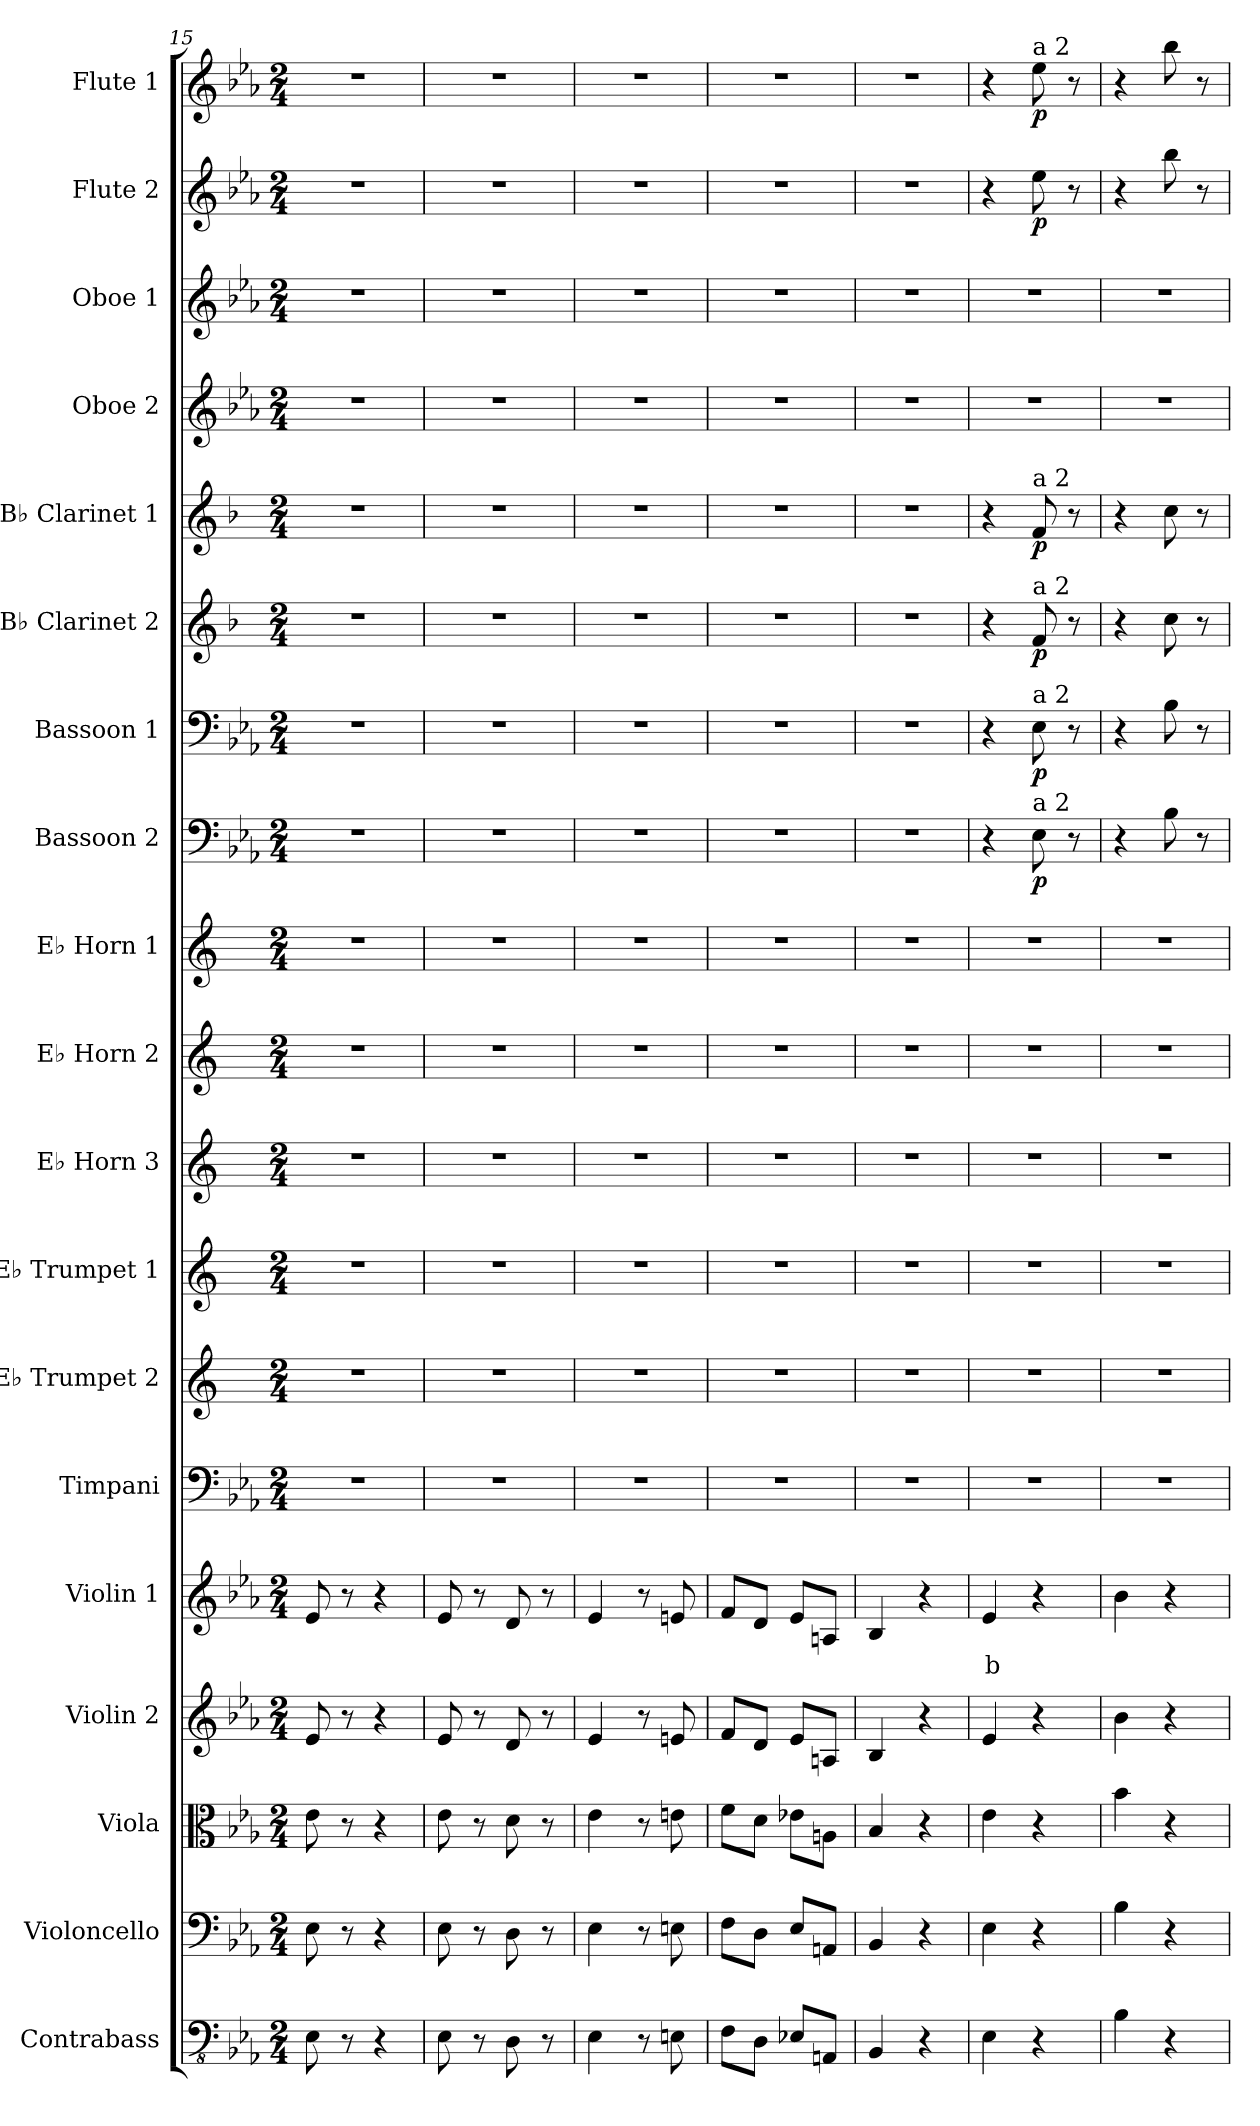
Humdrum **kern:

**kern	**kern	**kern	**kern	**kern	**text	**kern	**kern	**kern	**kern	**kern	**kern	**kern	**dynam	**kern	**dynam	**kern	**dynam	**kern	**dynam	**kern	**kern	**kern	**dynam	**kern	**dynam
*part19	*part18	*part17	*part16	*part15	*part15	*part14	*part13	*part12	*part11	*part10	*part9	*part8	*part8	*part7	*part7	*part6	*part6	*part5	*part5	*part4	*part3	*part2	*part2	*part1	*part1
*staff19	*staff18	*staff17	*staff16	*staff15	*staff15	*staff14	*staff13	*staff12	*staff11	*staff10	*staff9	*staff8	*staff8	*staff7	*staff7	*staff6	*staff6	*staff5	*staff5	*staff4	*staff3	*staff2	*staff2	*staff1	*staff1
*I"Contrabass	*I"Violoncello	*I"Viola	*I"Violin 2	*I"Violin 1	*	*I"Timpani	*I"E♭ Trumpet 2	*I"E♭ Trumpet 1	*I"E♭ Horn 3	*I"E♭ Horn 2	*I"E♭ Horn 1	*I"Bassoon 2	*	*I"Bassoon 1	*	*I"B♭ Clarinet 2	*	*I"B♭ Clarinet 1	*	*I"Oboe 2	*I"Oboe 1	*I"Flute 2	*	*I"Flute 1	*
*I'Cb	*I'Vc	*I'Vla	*I'Vln 2	*I'Vln 1	*	*I'Timp	*I'Tpt 2	*I'Tpt 1	*I'Hn 3	*I'Hn 2	*I'Hn 1	*I'Bsn 2	*	*I'Bsn 1	*	*I'Cl 2	*	*I'Cl 1	*	*I'Ob 2	*I'Ob 1	*I'Fl 2	*	*I'Fl 1	*
*clefFv4	*clefF4	*clefC3	*clefG2	*clefG2	*	*clefF4	*clefG2	*clefG2	*clefG2	*clefG2	*clefG2	*clefF4	*	*clefF4	*	*clefG2	*	*clefG2	*	*clefG2	*clefG2	*clefG2	*	*clefG2	*
*	*	*	*	*	*	*	*ITrd-2c-3	*ITrd-2c-3	*ITrd5c9	*ITrd5c9	*ITrd5c9	*	*	*	*	*ITrd1c2	*	*ITrd1c2	*	*	*	*	*	*	*
*k[b-e-a-]	*k[b-e-a-]	*k[b-e-a-]	*k[b-e-a-]	*k[b-e-a-]	*	*k[b-e-a-]	*k[b-e-a-]	*k[b-e-a-]	*k[b-e-a-]	*k[b-e-a-]	*k[b-e-a-]	*k[b-e-a-]	*	*k[b-e-a-]	*	*k[b-e-a-]	*	*k[b-e-a-]	*	*k[b-e-a-]	*k[b-e-a-]	*k[b-e-a-]	*	*k[b-e-a-]	*
*M2/4	*M2/4	*M2/4	*M2/4	*M2/4	*	*M2/4	*M2/4	*M2/4	*M2/4	*M2/4	*M2/4	*M2/4	*	*M2/4	*	*M2/4	*	*M2/4	*	*M2/4	*M2/4	*M2/4	*	*M2/4	*
=15	=15	=15	=15	=15	=15	=15	=15	=15	=15	=15	=15	=15	=15	=15	=15	=15	=15	=15	=15	=15	=15	=15	=15	=15	=15
8EE-\	8E-\	8e-\	8e-/	8e-/	.	2r	2r	2r	2r	2r	2r	2r	.	2r	.	2r	.	2r	.	2r	2r	2r	.	2r	.
8r	8r	8r	8r	8r	.	.	.	.	.	.	.	.	.	.	.	.	.	.	.	.	.	.	.	.	.
4r	4r	4r	4r	4r	.	.	.	.	.	.	.	.	.	.	.	.	.	.	.	.	.	.	.	.	.
=16	=16	=16	=16	=16	=16	=16	=16	=16	=16	=16	=16	=16	=16	=16	=16	=16	=16	=16	=16	=16	=16	=16	=16	=16	=16
8EE-\	8E-\	8e-\	8e-/	8e-/	.	2r	2r	2r	2r	2r	2r	2r	.	2r	.	2r	.	2r	.	2r	2r	2r	.	2r	.
8r	8r	8r	8r	8r	.	.	.	.	.	.	.	.	.	.	.	.	.	.	.	.	.	.	.	.	.
8DD\	8D\	8d\	8d/	8d/	.	.	.	.	.	.	.	.	.	.	.	.	.	.	.	.	.	.	.	.	.
8r	8r	8r	8r	8r	.	.	.	.	.	.	.	.	.	.	.	.	.	.	.	.	.	.	.	.	.
=17	=17	=17	=17	=17	=17	=17	=17	=17	=17	=17	=17	=17	=17	=17	=17	=17	=17	=17	=17	=17	=17	=17	=17	=17	=17
4EE-\	4E-\	4e-\	4e-/	4e-/	.	2r	2r	2r	2r	2r	2r	2r	.	2r	.	2r	.	2r	.	2r	2r	2r	.	2r	.
8r	8r	8r	8r	8r	.	.	.	.	.	.	.	.	.	.	.	.	.	.	.	.	.	.	.	.	.
8EEn\	8En\	8en\	8en/	8en/	.	.	.	.	.	.	.	.	.	.	.	.	.	.	.	.	.	.	.	.	.
=18	=18	=18	=18	=18	=18	=18	=18	=18	=18	=18	=18	=18	=18	=18	=18	=18	=18	=18	=18	=18	=18	=18	=18	=18	=18
8FF\L	8F\L	8f\L	8f/L	8f/L	.	2r	2r	2r	2r	2r	2r	2r	.	2r	.	2r	.	2r	.	2r	2r	2r	.	2r	.
8DD\J	8D\J	8d\J	8d/J	8d/J	.	.	.	.	.	.	.	.	.	.	.	.	.	.	.	.	.	.	.	.	.
8EE-X/L	8E-/L	8e-X\L	8e-/L	8e-/L	.	.	.	.	.	.	.	.	.	.	.	.	.	.	.	.	.	.	.	.	.
8AAAn/J	8AAn/J	8An\J	8An/J	8An/J	.	.	.	.	.	.	.	.	.	.	.	.	.	.	.	.	.	.	.	.	.
=19	=19	=19	=19	=19	=19	=19	=19	=19	=19	=19	=19	=19	=19	=19	=19	=19	=19	=19	=19	=19	=19	=19	=19	=19	=19
4BBB-/	4BB-/	4B-/	4B-/	4B-/	.	2r	2r	2r	2r	2r	2r	2r	.	2r	.	2r	.	2r	.	2r	2r	2r	.	2r	.
4r	4r	4r	4r	4r	.	.	.	.	.	.	.	.	.	.	.	.	.	.	.	.	.	.	.	.	.
=20	=20	=20	=20	=20	=20	=20	=20	=20	=20	=20	=20	=20	=20	=20	=20	=20	=20	=20	=20	=20	=20	=20	=20	=20	=20
!	!	!	!	!	!LO:LY:b:color=#FF0000	!	!	!	!	!	!	!	!	!	!	!	!	!	!	!	!	!	!	!	!
4EE-\	4E-\	4e-\	4e-/	4e-/	b	2r	2r	2r	2r	2r	2r	4r	.	4r	.	4r	.	4r	.	2r	2r	4r	.	4r	.
!	!	!	!	!	!	!	!	!	!	!	!	!	!	!	!	!	!	!	!	!	!	!	!	!LO:TX:a:t=a 2	!
!	!	!	!	!	!	!	!	!	!	!	!	!	!	!	!	!	!	!LO:TX:a:t=a 2	!	!	!	!	!	!	!
!	!	!	!	!	!	!	!	!	!	!	!	!	!	!	!	!LO:TX:a:t=a 2	!	!	!	!	!	!	!	!	!
!	!	!	!	!	!	!	!	!	!	!	!	!	!	!LO:TX:a:t=a 2	!	!	!	!	!	!	!	!	!	!	!
!	!	!	!	!	!	!	!	!	!	!	!	!LO:TX:a:t=a 2	!	!	!	!	!	!	!	!	!	!	!	!	!
!	!	!	!	!	!	!	!	!	!	!	!	!	!LO:DY:b	!	!LO:DY:b	!	!LO:DY:b	!	!LO:DY:b	!	!	!	!LO:DY:b	!	!LO:DY:b
4r	4r	4r	4r	4r	.	.	.	.	.	.	.	8E-\	p	8E-\	p	8e-/	p	8e-/	p	.	.	8ee-\	p	8ee-\	p
.	.	.	.	.	.	.	.	.	.	.	.	8r	.	8r	.	8r	.	8r	.	.	.	8r	.	8r	.
=21	=21	=21	=21	=21	=21	=21	=21	=21	=21	=21	=21	=21	=21	=21	=21	=21	=21	=21	=21	=21	=21	=21	=21	=21	=21
4BB-\	4B-\	4b-\	4b-\	4b-\	.	2r	2r	2r	2r	2r	2r	4r	.	4r	.	4r	.	4r	.	2r	2r	4r	.	4r	.
4r	4r	4r	4r	4r	.	.	.	.	.	.	.	8B-\	.	8B-\	.	8b-\	.	8b-\	.	.	.	8bb-\	.	8bb-\	.
.	.	.	.	.	.	.	.	.	.	.	.	8r	.	8r	.	8r	.	8r	.	.	.	8r	.	8r	.
=	=	=	=	=	=	=	=	=	=	=	=	=	=	=	=	=	=	=	=	=	=	=	=	=	=
*-	*-	*-	*-	*-	*-	*-	*-	*-	*-	*-	*-	*-	*-	*-	*-	*-	*-	*-	*-	*-	*-	*-	*-	*-	*-
